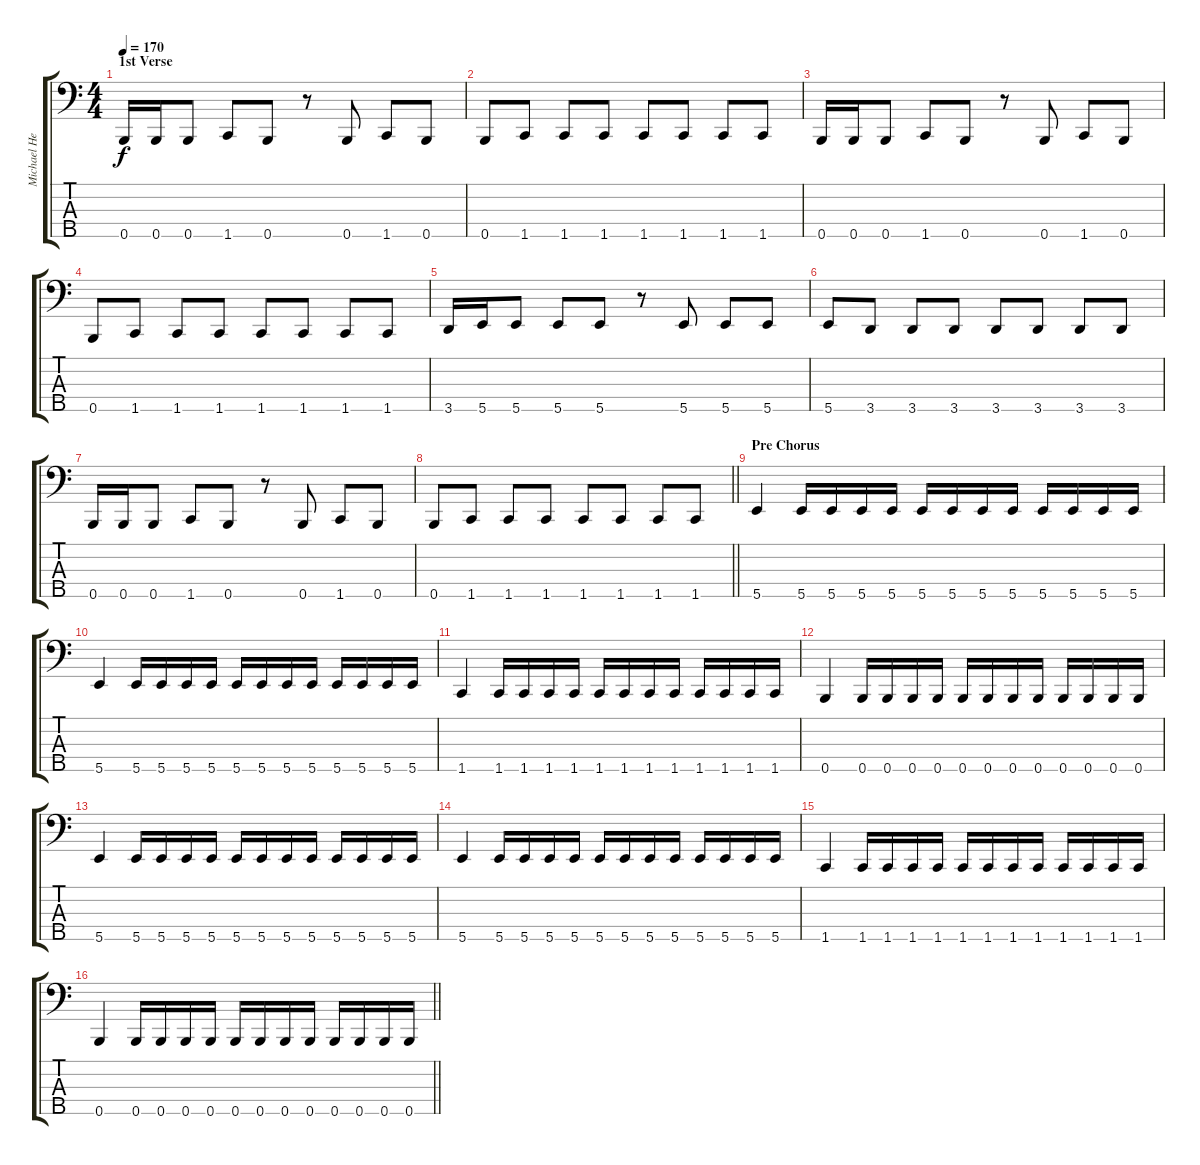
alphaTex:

\track ("Michael Hedlund" "Michael He") {instrument electricbassfinger}
\staff {score tabs}
\tuning (G2 D2 A1 E1 B0) {hide}
\ts (4 4)
\section ("" "1st Verse")
\tempo 170
\clef f4
\ks c
0.5.16{dy f} 0.5.16 0.5.8 1.5.8 0.5.8 r.8 0.5.8 1.5.8 0.5.8 |
0.5.8 1.5.8 1.5.8 1.5.8 1.5.8 1.5.8 1.5.8 1.5.8 |
0.5.16 0.5.16 0.5.8 1.5.8 0.5.8 r.8 0.5.8 1.5.8 0.5.8 |
0.5.8 1.5.8 1.5.8 1.5.8 1.5.8 1.5.8 1.5.8 1.5.8 |
3.5.16 5.5.16 5.5.8 5.5.8 5.5.8 r.8 5.5.8 5.5.8 5.5.8 |
5.5.8 3.5.8 3.5.8 3.5.8 3.5.8 3.5.8 3.5.8 3.5.8 |
0.5.16 0.5.16 0.5.8 1.5.8 0.5.8 r.8 0.5.8 1.5.8 0.5.8 |
\barLineRight lightlight
0.5.8 1.5.8 1.5.8 1.5.8 1.5.8 1.5.8 1.5.8 1.5.8 |
\section ("" "Pre Chorus")
5.5.4 5.5.16 5.5.16 5.5.16 5.5.16 5.5.16 5.5.16 5.5.16 5.5.16 5.5.16 5.5.16 5.5.16 5.5.16 |
5.5.4 5.5.16 5.5.16 5.5.16 5.5.16 5.5.16 5.5.16 5.5.16 5.5.16 5.5.16 5.5.16 5.5.16 5.5.16 |
1.5.4 1.5.16 1.5.16 1.5.16 1.5.16 1.5.16 1.5.16 1.5.16 1.5.16 1.5.16 1.5.16 1.5.16 1.5.16 |
0.5.4 0.5.16 0.5.16 0.5.16 0.5.16 0.5.16 0.5.16 0.5.16 0.5.16 0.5.16 0.5.16 0.5.16 0.5.16 |
5.5.4 5.5.16 5.5.16 5.5.16 5.5.16 5.5.16 5.5.16 5.5.16 5.5.16 5.5.16 5.5.16 5.5.16 5.5.16 |
5.5.4 5.5.16 5.5.16 5.5.16 5.5.16 5.5.16 5.5.16 5.5.16 5.5.16 5.5.16 5.5.16 5.5.16 5.5.16 |
1.5.4 1.5.16 1.5.16 1.5.16 1.5.16 1.5.16 1.5.16 1.5.16 1.5.16 1.5.16 1.5.16 1.5.16 1.5.16 |
\barLineRight lightlight
0.5.4 0.5.16 0.5.16 0.5.16 0.5.16 0.5.16 0.5.16 0.5.16 0.5.16 0.5.16 0.5.16 0.5.16 0.5.16
